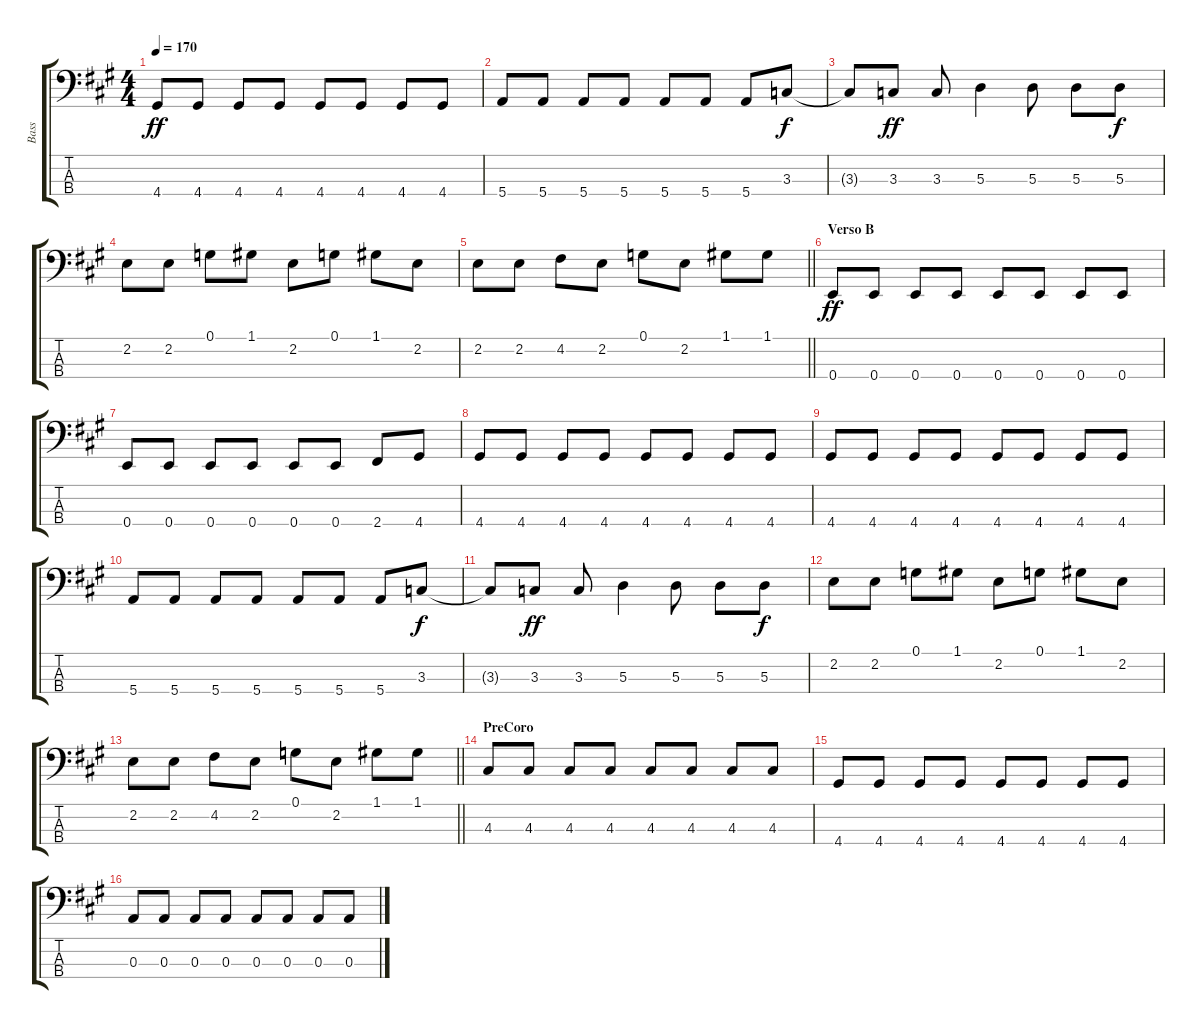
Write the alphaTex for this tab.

\track ("Bass" "Bass") {instrument electricbasspick}
\staff {score tabs}
\tuning (G2 D2 A1 E1) {hide}
\ts (4 4)
\tempo 170
\clef f4
\ks a
4.4.8{dy ff} 4.4.8 4.4.8 4.4.8 4.4.8 4.4.8 4.4.8 4.4.8 |
5.4.8 5.4.8 5.4.8 5.4.8 5.4.8 5.4.8 5.4.8 3.3.8{dy f} |
3.3{t}.8 3.3.8{dy ff} 3.3.8 5.3.4 5.3.8 5.3.8 5.3.8{dy f} |
2.2.8 2.2.8 0.1.8 1.1.8 2.2.8 0.1.8 1.1.8 2.2.8 |
\barLineRight lightlight
2.2.8 2.2.8 4.2.8 2.2.8 0.1.8 2.2.8 1.1.8 1.1.8 |
\section ("" "Verso B")
0.4.8{dy ff} 0.4.8 0.4.8 0.4.8 0.4.8 0.4.8 0.4.8 0.4.8 |
0.4.8 0.4.8 0.4.8 0.4.8 0.4.8 0.4.8 2.4.8 4.4.8 |
4.4.8 4.4.8 4.4.8 4.4.8 4.4.8 4.4.8 4.4.8 4.4.8 |
4.4.8 4.4.8 4.4.8 4.4.8 4.4.8 4.4.8 4.4.8 4.4.8 |
5.4.8 5.4.8 5.4.8 5.4.8 5.4.8 5.4.8 5.4.8 3.3.8{dy f} |
3.3{t}.8 3.3.8{dy ff} 3.3.8 5.3.4 5.3.8 5.3.8 5.3.8{dy f} |
2.2.8 2.2.8 0.1.8 1.1.8 2.2.8 0.1.8 1.1.8 2.2.8 |
\barLineRight lightlight
2.2.8 2.2.8 4.2.8 2.2.8 0.1.8 2.2.8 1.1.8 1.1.8 |
\section ("" "PreCoro")
4.3.8 4.3.8 4.3.8 4.3.8 4.3.8 4.3.8 4.3.8 4.3.8 |
4.4.8 4.4.8 4.4.8 4.4.8 4.4.8 4.4.8 4.4.8 4.4.8 |
0.3.8 0.3.8 0.3.8 0.3.8 0.3.8 0.3.8 0.3.8 0.3.8
